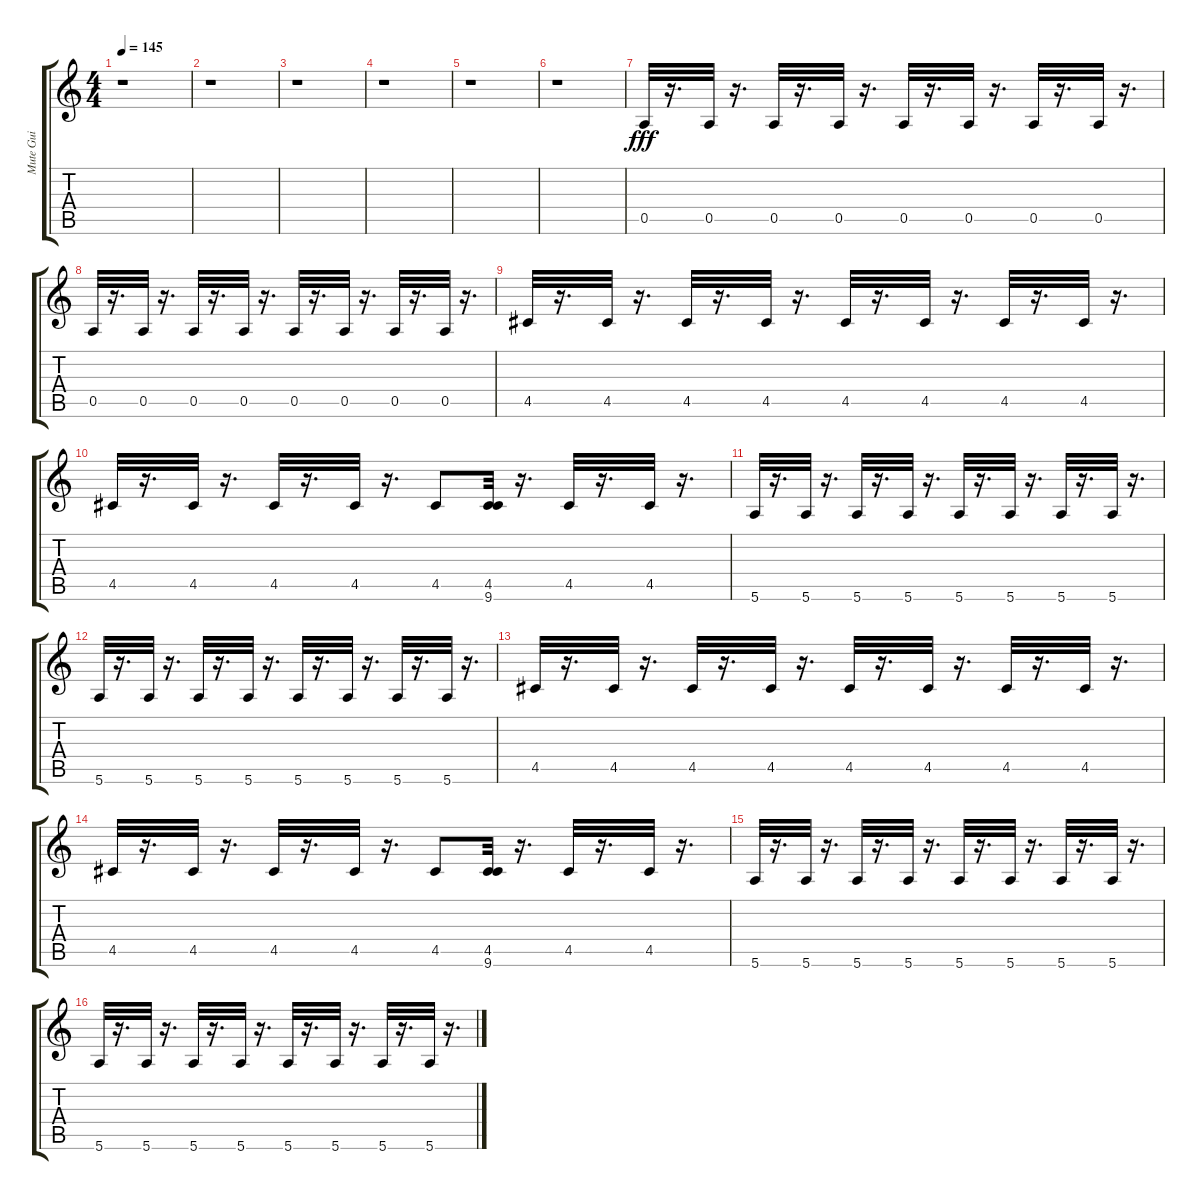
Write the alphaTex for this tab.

\track ("Mute Gui" "Mute Gui") {instrument electricguitarmuted}
\staff {score tabs}
\tuning (E4 B3 G3 D3 A2 E2) {hide}
\ts (4 4)
\tempo 145
\clef g2
\ks c
r.1{dy fff} |
r.1 |
r.1 |
r.1 |
r.1 |
r.1 |
0.5.32 r.16{d} 0.5.32 r.16{d} 0.5.32 r.16{d} 0.5.32 r.16{d} 0.5.32 r.16{d} 0.5.32 r.16{d} 0.5.32 r.16{d} 0.5.32 r.16{d} |
0.5.32 r.16{d} 0.5.32 r.16{d} 0.5.32 r.16{d} 0.5.32 r.16{d} 0.5.32 r.16{d} 0.5.32 r.16{d} 0.5.32 r.16{d} 0.5.32 r.16{d} |
4.5.32 r.16{d} 4.5.32 r.16{d} 4.5.32 r.16{d} 4.5.32 r.16{d} 4.5.32 r.16{d} 4.5.32 r.16{d} 4.5.32 r.16{d} 4.5.32 r.16{d} |
4.5.32 r.16{d} 4.5.32 r.16{d} 4.5.32 r.16{d} 4.5.32 r.16{d} 4.5.8 (4.5 9.6).32 r.16{d} 4.5.32 r.16{d} 4.5.32 r.16{d} |
5.6.32 r.16{d} 5.6.32 r.16{d} 5.6.32 r.16{d} 5.6.32 r.16{d} 5.6.32 r.16{d} 5.6.32 r.16{d} 5.6.32 r.16{d} 5.6.32 r.16{d} |
5.6.32 r.16{d} 5.6.32 r.16{d} 5.6.32 r.16{d} 5.6.32 r.16{d} 5.6.32 r.16{d} 5.6.32 r.16{d} 5.6.32 r.16{d} 5.6.32 r.16{d} |
4.5.32 r.16{d} 4.5.32 r.16{d} 4.5.32 r.16{d} 4.5.32 r.16{d} 4.5.32 r.16{d} 4.5.32 r.16{d} 4.5.32 r.16{d} 4.5.32 r.16{d} |
4.5.32 r.16{d} 4.5.32 r.16{d} 4.5.32 r.16{d} 4.5.32 r.16{d} 4.5.8 (4.5 9.6).32 r.16{d} 4.5.32 r.16{d} 4.5.32 r.16{d} |
5.6.32 r.16{d} 5.6.32 r.16{d} 5.6.32 r.16{d} 5.6.32 r.16{d} 5.6.32 r.16{d} 5.6.32 r.16{d} 5.6.32 r.16{d} 5.6.32 r.16{d} |
5.6.32 r.16{d} 5.6.32 r.16{d} 5.6.32 r.16{d} 5.6.32 r.16{d} 5.6.32 r.16{d} 5.6.32 r.16{d} 5.6.32 r.16{d} 5.6.32 r.16{d}
